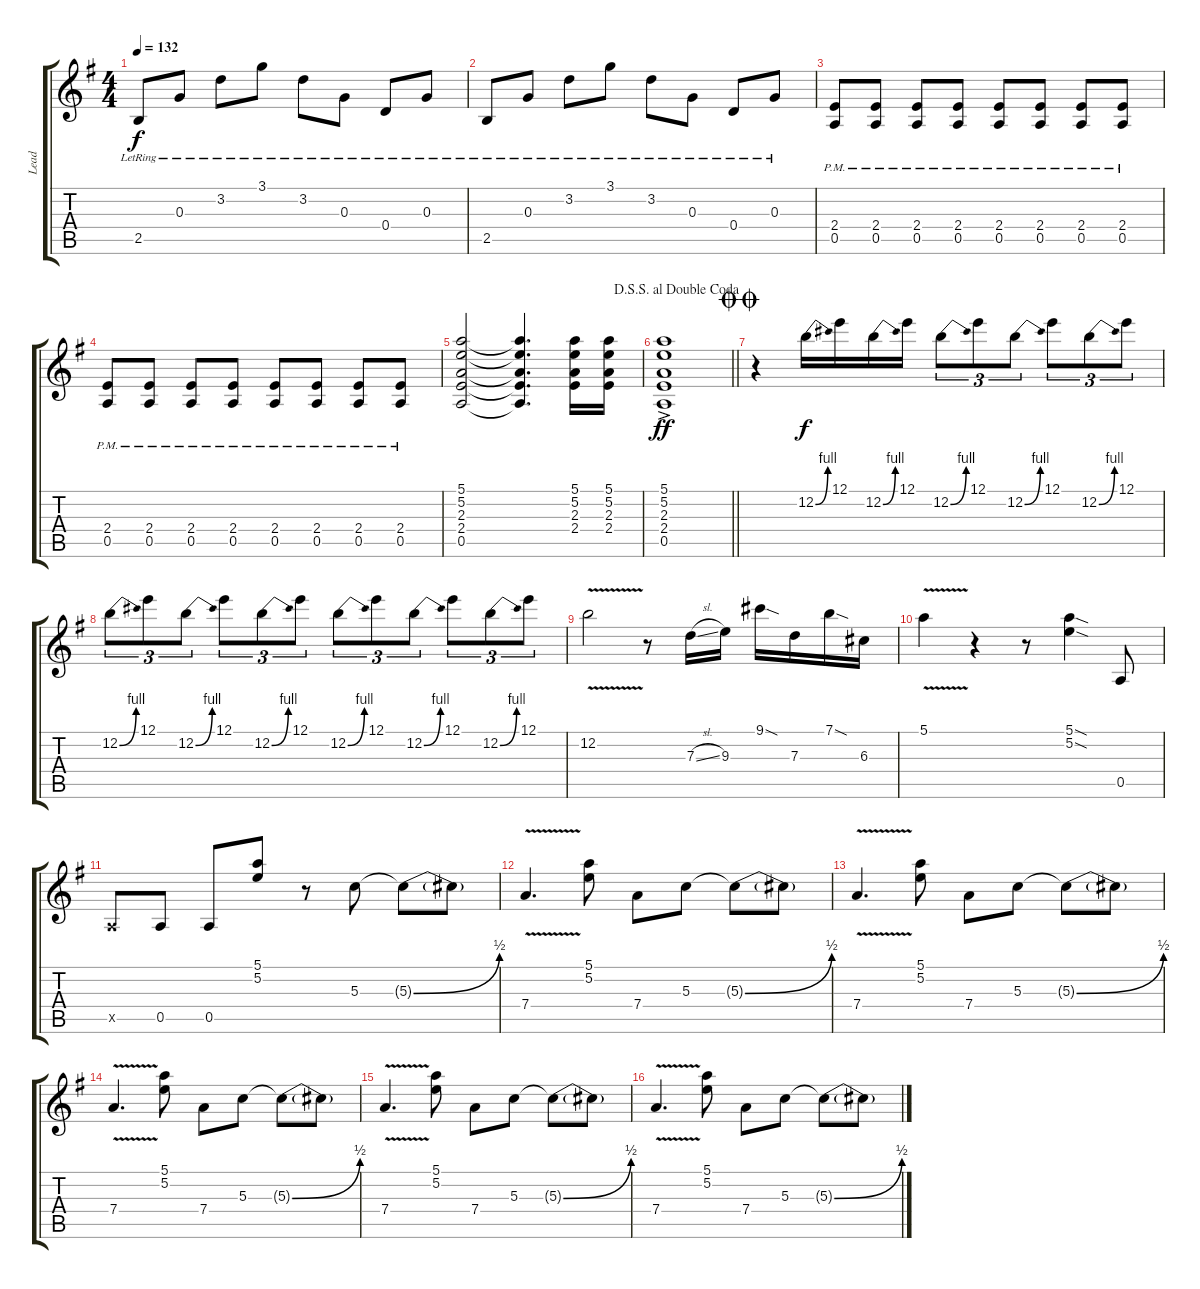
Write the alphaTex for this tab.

\track ("Lead" "Lead") {instrument overdrivenguitar}
\staff {score tabs}
\tuning (E4 B3 G3 D3 A2 E2) {hide}
\ts (4 4)
\tempo 132
\clef g2
\ks g
2.5{lr}.8{dy f} 0.3{lr}.8 3.2{lr}.8 3.1{lr}.8 3.2{lr}.8 0.3{lr}.8 0.4{lr}.8 0.3{lr}.8 |
2.5{lr}.8 0.3{lr}.8 3.2{lr}.8 3.1{lr}.8 3.2{lr}.8 0.3{lr}.8 0.4{lr}.8 0.3{lr}.8 |
(2.4{pm} 0.5{pm}).8 (2.4{pm} 0.5{pm}).8 (2.4{pm} 0.5{pm}).8 (2.4{pm} 0.5{pm}).8 (2.4{pm} 0.5{pm}).8 (2.4{pm} 0.5{pm}).8 (2.4{pm} 0.5{pm}).8 (2.4{pm} 0.5{pm}).8 |
(2.4{pm} 0.5{pm}).8 (2.4{pm} 0.5{pm}).8 (2.4{pm} 0.5{pm}).8 (2.4{pm} 0.5{pm}).8 (2.4{pm} 0.5{pm}).8 (2.4{pm} 0.5{pm}).8 (2.4{pm} 0.5{pm}).8 (2.4{pm} 0.5{pm}).8 |
(5.1 5.2 2.3 2.4 0.5).2 (5.1{t} 5.2{t} 2.3{t} 2.4{t} 0.5{t}).4{d} (5.1 5.2 2.3 2.4).16 (5.1 5.2 2.3 2.4).16 |
\jump dalsegnosegnoaldoublecoda
\barLineRight lightlight
(5.1{ac} 5.2{ac} 2.3{ac} 2.4{ac} 0.5{ac}).1{dy ff} |
\jump doublecoda
r.4 12.2{be (bend 0 0 60 4)}.16{dy f} 12.1.16 12.2{be (bend 0 0 60 4)}.16 12.1.16 12.2{be (bend 0 0 60 4)}.8{tu (3 2)} 12.1.8{tu (3 2)} 12.2{be (bend 0 0 60 4)}.8{tu (3 2)} 12.1.8{tu (3 2)} 12.2{be (bend 0 0 60 4)}.8{tu (3 2)} 12.1.8{tu (3 2)} |
12.2{be (bend 0 0 60 4)}.8{tu (3 2)} 12.1.8{tu (3 2)} 12.2{be (bend 0 0 60 4)}.8{tu (3 2)} 12.1.8{tu (3 2)} 12.2{be (bend 0 0 60 4)}.8{tu (3 2)} 12.1.8{tu (3 2)} 12.2{be (bend 0 0 60 4)}.8{tu (3 2)} 12.1.8{tu (3 2)} 12.2{be (bend 0 0 60 4)}.8{tu (3 2)} 12.1.8{tu (3 2)} 12.2{be (bend 0 0 60 4)}.8{tu (3 2)} 12.1.8{tu (3 2)} |
12.2{v}.2 r.8 7.3{sl}.16 9.3.16 9.1{sod}.16 7.3.16 7.1{sod}.16 6.3.16 |
5.1{v}.4 r.4 r.8 (5.1{sod} 5.2{sod}).4 0.5.8 |
0.5{x}.8 0.5.8 0.5.8 (5.1 5.2).8 r.8 5.3.8 5.3{be (bend 0 0 60 2) t}.8 5.3{t}.8 |
7.4{v}.4{d} (5.1 5.2).8 7.4.8 5.3.8 5.3{be (bend 0 0 60 2) t}.8 5.3{t}.8 |
7.4{v}.4{d} (5.1 5.2).8 7.4.8 5.3.8 5.3{be (bend 0 0 60 2) t}.8 5.3{t}.8 |
7.4{v}.4{d} (5.1 5.2).8 7.4.8 5.3.8 5.3{be (bend 0 0 60 2) t}.8 5.3{t}.8 |
7.4{v}.4{d} (5.1 5.2).8 7.4.8 5.3.8 5.3{be (bend 0 0 60 2) t}.8 5.3{t}.8 |
7.4{v}.4{d} (5.1 5.2).8 7.4.8 5.3.8 5.3{be (bend 0 0 60 2) t}.8 5.3{t}.8
